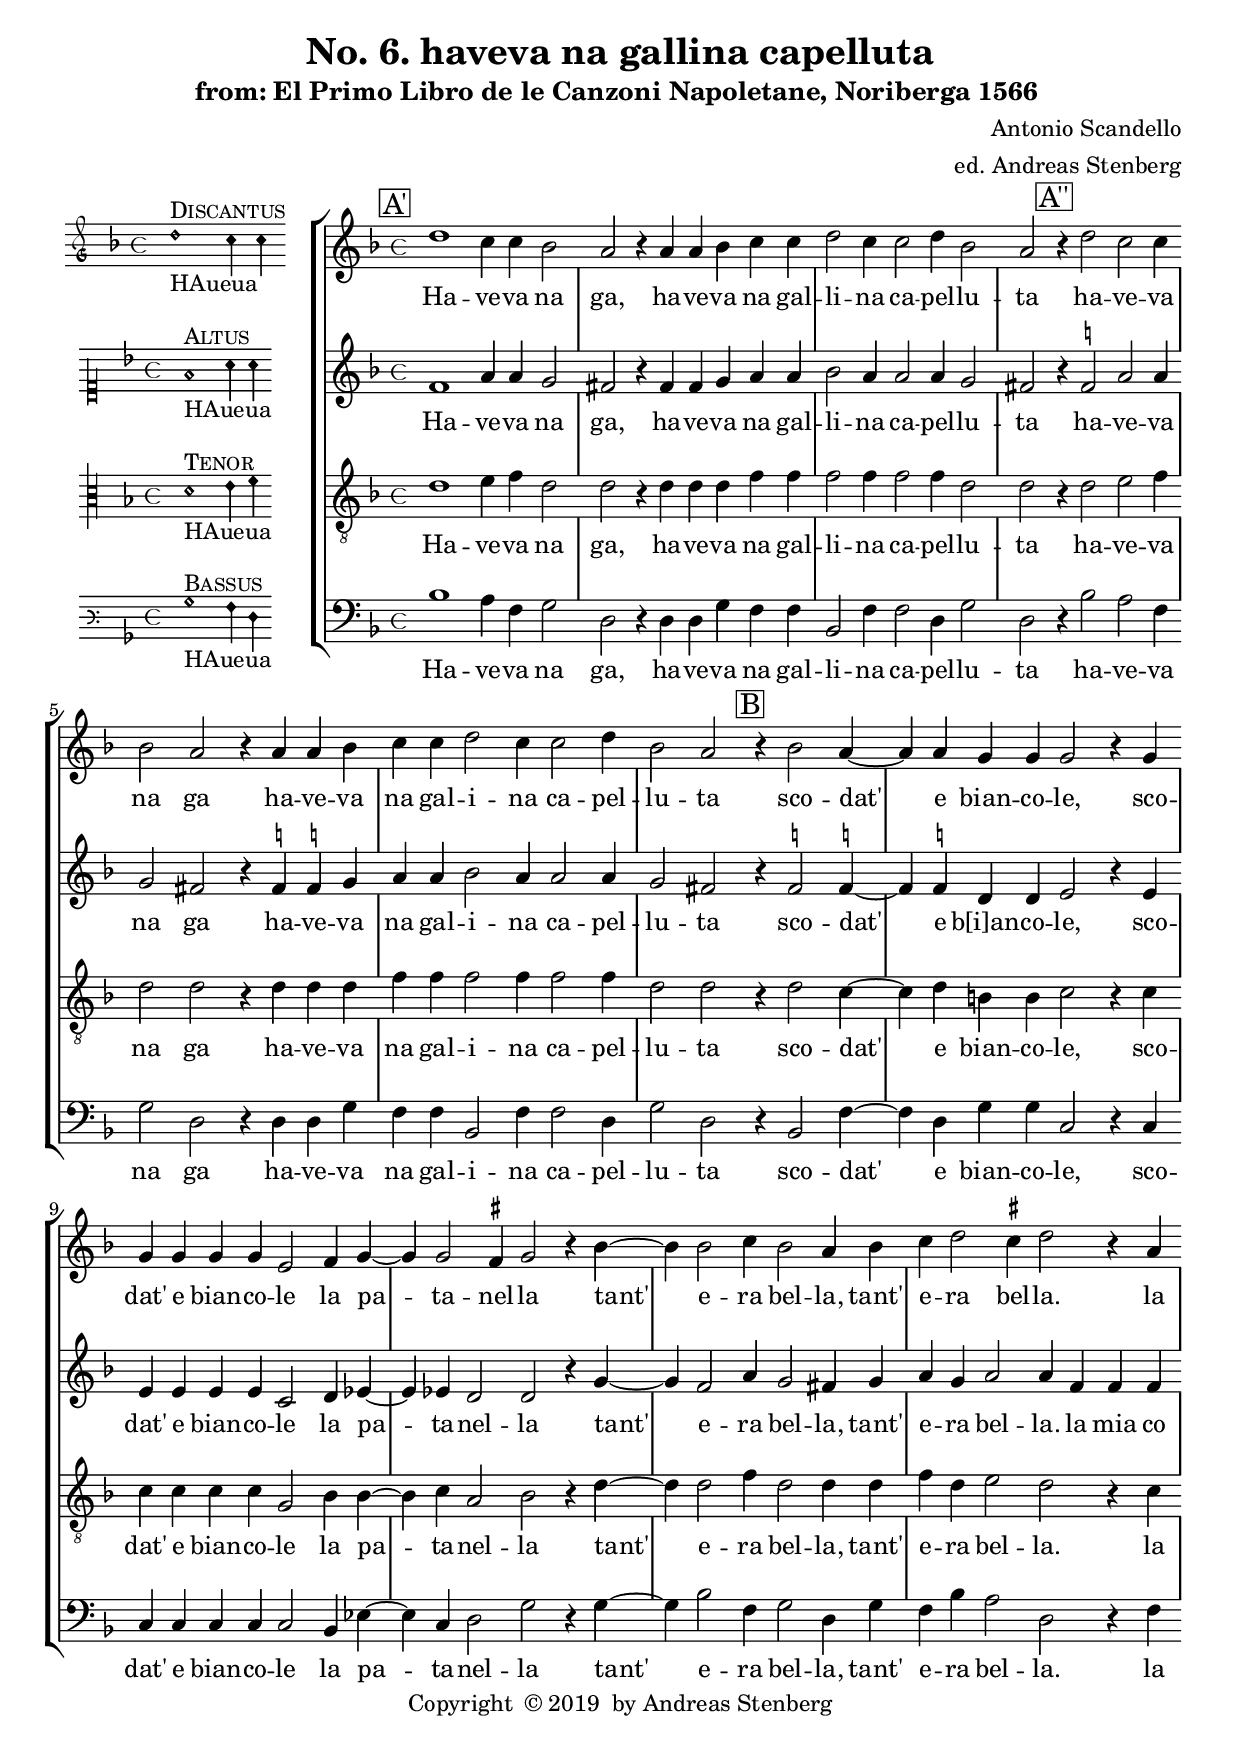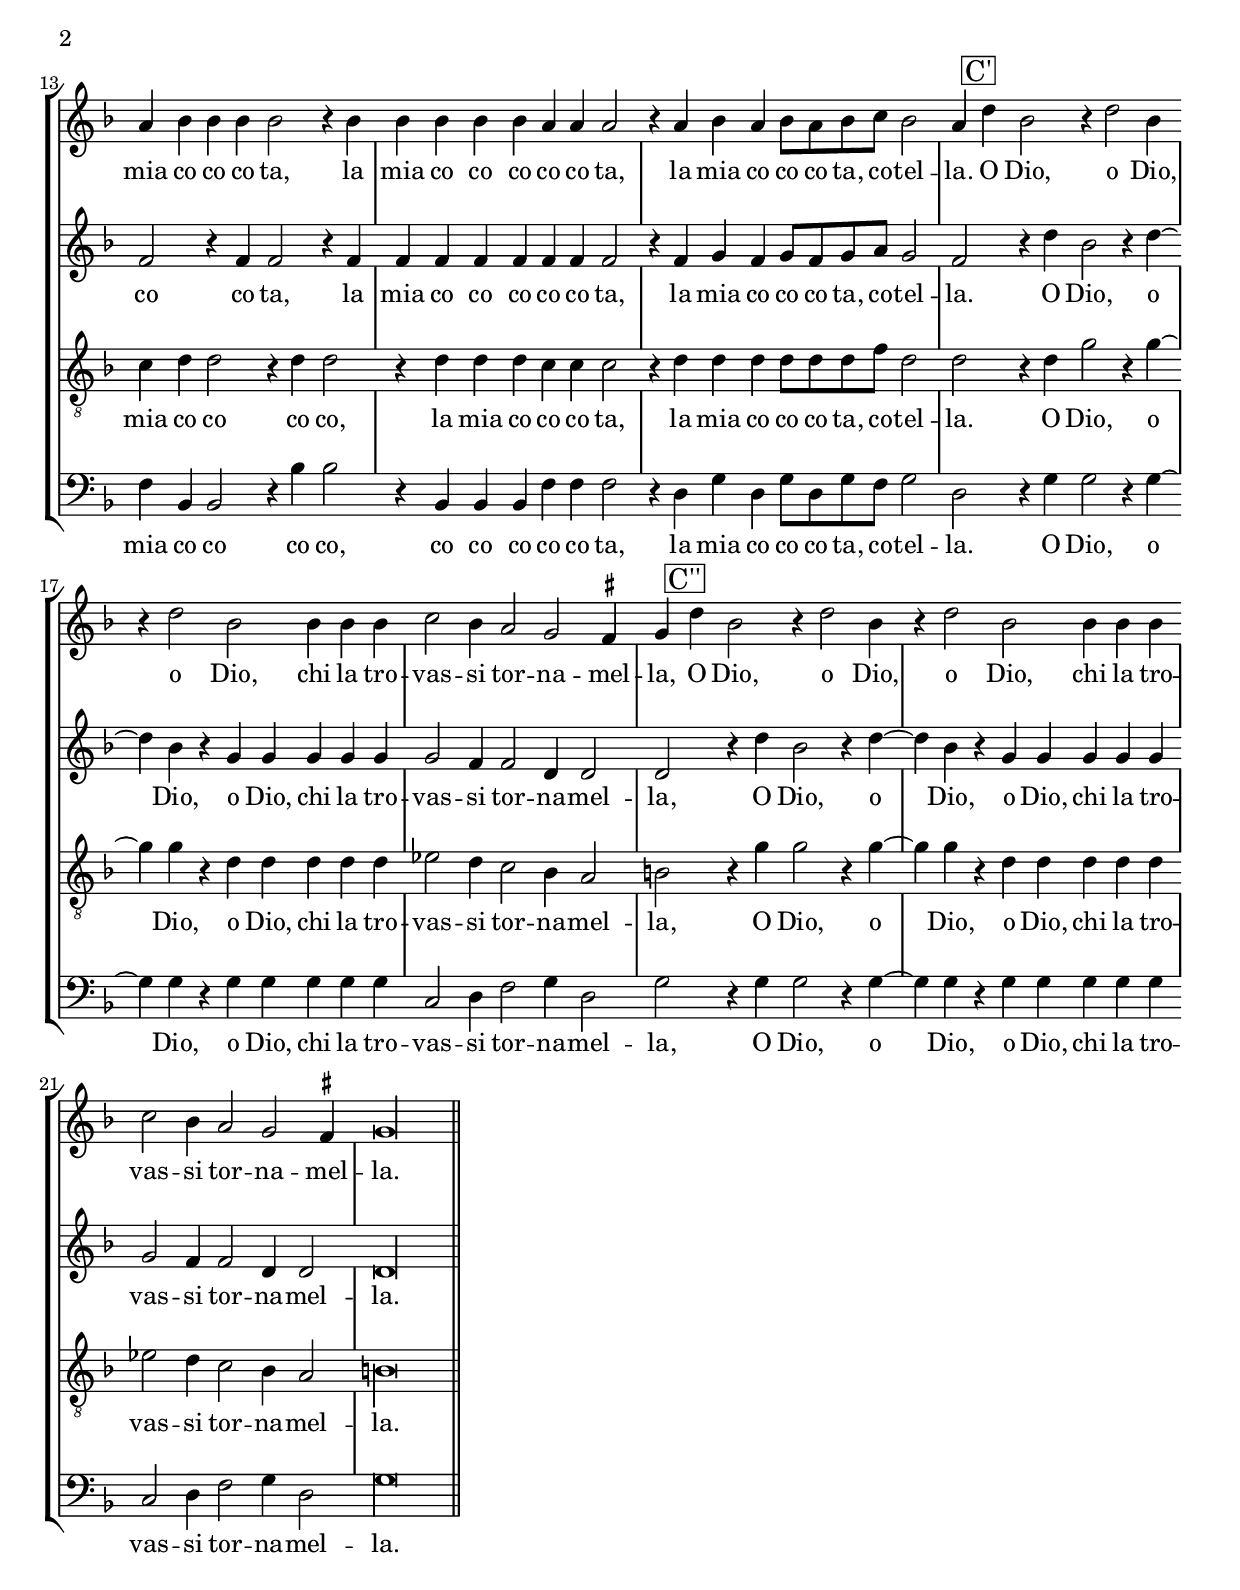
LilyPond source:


%%%%%%%%%%%%%%%%%%%%%%%%%%%%%%%%%%%%%%%%%%%%%%%%%%%%%%%%%%%%%%%%%%%
% This is a template based on the usual four part choir templater %
% where the voices have common lyrics at the the start but split  %
% to separate lyrics after a while.				  %
% This template is modyfied by AS from the one in the lilypond    %
% documentation.						  %
% This template is to be used for instance for fairly simple      %
% settings where the stanzas are set homophonicaly but twhere the %
% Chorus contains polyphony that require separate underlay for    %
% the different voices.						  %
%%%%%%%%%%%%%%%%%%%%%%%%%%%%%%%%%%%%%%%%%%%%%%%%%%%%%%%%%%%%%%%%%%%
\version "2.18.0"
\include "deutsch.ly"
ficta = \once \set suggestAccidentals =##t
\header {
   title = \markup {
    \center-column {
      "No. 6. haveva na gallina capelluta"
%      "Wann er zu nacht"
%      \vspace #0.5
    }
  }
  subtitle = "from: El Primo Libro de le Canzoni Napoletane, Noriberga 1566 "
  composer = "Antonio Scandello"
  arranger = "ed. Andreas Stenberg"
  poet = ""
  meter =""
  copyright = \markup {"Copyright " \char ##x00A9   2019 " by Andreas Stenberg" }
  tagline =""
}
global = {
  \key f \major
}
%% PDF p.15
sopMusic = \relative c'' {

  \set Score.tempoHideNote = ##t
  \tempo 2 = 86
  \override Staff.TimeSignature.style = #'mensural
  \time 4/4
  \set Timing.measureLength = #(ly:make-moment 4/2)
  \override Staff.BarLine.transparent = ##t
 \mark \markup { \box A' }
 d1 c4 c4 b2
 a2 r4 a4 a4 b4 c4 c4
 d2 c4 c2 d4 b2
 a2 \mark \markup { \box A'' } r4 d2 c2 c4
 b2 a2 r4 a4 a4 b4				%% end of first line in orig.
 c4 c4 d2 c4 c2 d4
 b2 a2 \mark \markup { \box B } r4 b2 a4~
 a4 a4 g4 g4 g2 r4 g4
 g4 g4 g4 g4 e2 f4 g4~
 g4 g2 \ficta fis4 g2 r4 b4~
 b4 b2 c4 b2 a4 b4				%% end of second line
 c4 d2 \ficta cis4 d2 r4 a4
 a4 b4 b4 b4 b2 r4 b4
 b4 b4 b4 b4 a4 a4 a2
 r4 a4 b4 a4 b8 a8 b8 c8 b2
 a4 \mark \markup { \box C' } d4 b2 r4 d2 b4				%% end of third line
 r4 d2 b2 b4 b4 b4
 c2 b4 a2 g2 \ficta fis4
 g4 \mark \markup { \box C'' } d'4 b2 r4 d2 b4
 r4 d2 b2 b4 b4 b4
 c2 b4 a2 g2 \ficta fis4
 \cadenzaOn
 g\longa
 \revert Staff.BarLine.transparent
  \bar "||"
}
sopWords = \lyricmode {
  Ha -- ve -- va na ga,
  ha -- ve -- va na gal -- li -- na ca -- pel -- lu -- ta
  ha -- ve -- va na ga
  ha -- ve -- va na gal -- i -- na ca -- pel -- lu -- ta
  sco -- dat' e bian -- co -- le,
  sco -- dat' e bian -- co -- le la pa -- ta -- nel -- la
  tant' e -- ra bel -- la,
  tant' e -- ra bel -- la.
  la mia co co co ta,
  la mia co co co co co ta,
  la mia co co co ta, co -- tel -- la.
  O Dio, o Dio, o Dio,
  chi la tro -- vas -- si tor -- na -- mel -- la,
  O Dio, o Dio, o Dio,
  chi la tro -- vas -- si tor -- na -- mel -- la.
}
%% PDF p.53
altoMusic = \relative c' {
  \override Staff.BarLine.transparent = ##t
  \override Staff.TimeSignature.style = #'mensural
  f1 a4 a4 g2
  fis2 r4 fis4 fis4 g4 a4 a4
  b2 a4 a2 a4 g2
  fis2 r4 \ficta f2 a2 a4
  g2  fis2 r4 \ficta f4 \ficta f!4 g4			%% end of first line in orig.
  a4 a4 b2 a4 a2 a4
  g2 fis2 r4 \ficta f2 \ficta f!4~
  \ficta f4 \ficta f!4 d4 d4 e2 r4 e4
  e4 e4 e4 e4 c2 d4 es4~
  es4 es4 d2 d2 r4 g4~
  g4 f2 a4 g2 fis4 g4				%% end of second line
  a4 g4 a2 a4 f4 f4 f4
  f2 r4 f4 f2 r4 f4
  f4 f4 f4 f4 f4 f4 f2
  r4 f4 g4 f4 g8 f8 g8 a8 g2
  f2 r4 d'4					%% end of third line
  b2 r4 d4~
  d4 b4 r4 g4 g4 g4 g4 g4
  g2 f4 f2 d4 d2
  d2 r4 d'4 b2 r4 d4~
  d4 b4 r4 g4 g4 g4 g4 g4
  g2 f4 f2 d4 d2
  \cadenzaOn
  d\longa
  \revert Staff.BarLine.transparent
}
altoWords = \lyricmode {
  Ha -- ve -- va na ga,
  ha -- ve -- va na gal -- li -- na ca -- pel -- lu -- ta
  ha -- ve -- va na ga
  ha -- ve -- va na gal -- i -- na ca -- pel -- lu -- ta
  sco -- dat' e b[i]an -- co -- le,
  sco -- dat' e bian -- co -- le la pa -- ta -- nel -- la
  tant' e -- ra bel -- la,
  tant' e -- ra bel -- la.
  la mia co co co ta,
  la mia co co co co co ta,
  la mia co co co ta, co -- tel -- la.
  O Dio, o Dio, o Dio,
  chi la tro -- vas -- si tor -- na -- mel -- la,
  O Dio, o Dio, o Dio,
  chi la tro -- vas -- si tor -- na -- mel -- la.
}
%% PDF p. 91
tenorMusic = \relative c' {
  \clef "G_8"
  \override Staff.BarLine.transparent = ##t
  \override Staff.TimeSignature.style = #'mensural
  d1 e4 f4 d2
  d2 r4 d4 d4 d4 f4 f4
  f2 f4 f2 f4 d2
  d2 r4 d2 e2 f4
  d2 d2 r4 d4 d4 d4
  f4 f4 f2					%% end of first line in orig.
  f4 f2 f4
  d2 d2 r4 d2 c4~
  c4 d4 h4 h4 c2 r4 c4
  c4 c4 c4 c4 g2 b4 b4~
  b4 c4 a2 b2 r4 d4~
  d4 d2 f4 d2 d4 d4
  f4 d4 e2					%5 end of second line
  d2 r4 c4
  c4 d4 d2 r4 d4 d2
  r4 d4 d4 d4 c4 c4 c2
  r4 d4 d4 d4 d8 d8 d8 f8 d2
  d2 r4 d4 g2 r4 g4~
  g4 g4 r4 d4					%5 end of third line
  d4 d4 d4 d4
  es2 d4 c2 b4 a2
  h2 r4 g'4 g2 r4 g4~
  g4 g4 r4 d4 d4 d4 d4 d4
  es2 d4 c2 b4 a2
  \cadenzaOn
  h\longa
  \revert Staff.BarLine.transparent
}
tenorWords = \lyricmode {
  Ha -- ve -- va na ga,
  ha -- ve -- va na gal -- li -- na ca -- pel -- lu -- ta
  ha -- ve -- va na ga
  ha -- ve -- va na gal -- i -- na ca -- pel -- lu -- ta
  sco -- dat' e bian -- co -- le,
  sco -- dat' e bian -- co -- le la pa -- ta -- nel -- la
  tant' e -- ra bel -- la,
  tant' e -- ra bel -- la.
  la mia co co co co,
  la mia co co co ta,
  la mia co co co ta, co -- tel -- la.
  O Dio, o Dio, o Dio,
  chi la tro -- vas -- si tor -- na -- mel -- la,
  O Dio, o Dio, o Dio,
  chi la tro -- vas -- si tor -- na -- mel -- la.
}
%% PDF p. 129
bassMusic = \relative c {
  \override Staff.BarLine.transparent = ##t
  \override Staff.TimeSignature.style = #'mensural
  b'1 a4 f4 g2
  d2 r4 d4 d4 g4 f4 f4
  b,2 f'4 f2 d4 g2
  d2 r4 b'2 a2 f4
  g2 d2 r4 d4 d4 g4				%% end of first line in orig.
  f4 f4 b,2 f'4 f2 d4
  g2 d2 r4 b2 f'4~
  f4 d4 g4 g4 c,2 r4 c4
  c4 c4 c4 c4 c2 b4 es4~
  es4 c d2 g2 r4 g4~
  g4 b2 f4					%5 end of second line
  g2 d4 g4
  f4 b4 a2  d,2 r4 f4
  f4 b,4 b2 r4 b'4 b2
  r4 b,4 b4 b4 f'4 f4  f2
  r4 d4 g4 d4 g8 d8 g8 f8 g2
  d2 r4 g4					%% end of third line
  g2 r4 g4~
  g4 g4 r4 g4 g4 g4 g4 g4
  c,2 d4 f2 g4 d2
  g2 r4 g4 g2 r4 g4~
  g4 g4  r4 g4 g4 g4 g4 g4
  c,2 d4 f2 g4 d2
  \cadenzaOn
  g\longa
  \revert Staff.BarLine.transparent
}
bassWords = \lyricmode {
  Ha -- ve -- va na ga,
  ha -- ve -- va na gal -- li -- na ca -- pel -- lu -- ta
  ha -- ve -- va na ga
  ha -- ve -- va na gal -- i -- na ca -- pel -- lu -- ta
  sco -- dat' e bian -- co -- le,
  sco -- dat' e bian -- co -- le la pa -- ta -- nel -- la
  tant' e -- ra bel -- la,
  tant' e -- ra bel -- la.
  la mia co co co co,
  co co  co co co ta,
  la mia co co co ta, co -- tel -- la.
  O Dio, o Dio, o Dio,
  chi la tro -- vas -- si tor -- na -- mel -- la,
  O Dio, o Dio, o Dio,
  chi la tro -- vas -- si tor -- na -- mel -- la.
}
incipitDiscantus = \markup {
  \score {
    {
      %      \set Staff.instrumentName = #"Tenor "
      \override NoteHead.style = #'neomensural
      \override Rest.style = #'neomensural
      \override Staff.TimeSignature.style = #'mensural
      \cadenzaOn
      \clef "petrucci-g"
      \key f \major
      \time 4/4

      d''1 ^\markup { \smallCaps"Discantus"} _"HAueua"
      c''4 c''4
    }
    \layout {
      \context {
        \Voice
        \remove "Ligature_bracket_engraver"
        \consists "Mensural_ligature_engraver"
      }
      line-width = 4.5\cm
    }
  }
}


incipitAltus = \markup {
  \score {
    {
      %      \set Staff.instrumentName = #"Tenor "
      \override NoteHead.style = #'neomensural
      \override Rest.style = #'neomensural
      \override Staff.TimeSignature.style = #'mensural
      \cadenzaOn
      \clef "petrucci-c1"
      \key f \major
      \time 4/4
      f'1^\markup \smallCaps"Altus"_"HAueua"
      a'4 a'4
    }
    \layout {
      \context {
        \Voice
        \remove "Ligature_bracket_engraver"
        \consists "Mensural_ligature_engraver"
      }
      line-width = 4.5\cm
    }
  }
}


incipitTenor = \markup {
  \score {
    {
      %      \set Staff.instrumentName = #"Tenor "
      \override NoteHead.style = #'neomensural
      \override Rest.style = #'neomensural
      \override Staff.TimeSignature.style = #'mensural
      \cadenzaOn
      \clef "petrucci-c3"
      \key f \major
      \time 4/4
      d'1^\markup \smallCaps"Tenor" _"HAueua"
      e'4 f'4
    }
    \layout {
      \context {
        \Voice
        \remove "Ligature_bracket_engraver"
        \consists "Mensural_ligature_engraver"
      }
      line-width = 5.0\cm
    }
  }
}
#(append! supported-clefs '(("mensural-f3" . ("clefs.mensural.f" 0 0))))

incipitBassus = \markup {
  \score {
    {
      %      \set Staff.instrumentName = #"Tenor "
      \override NoteHead.style = #'neomensural
      \override Rest.style = #'neomensural
      \override Staff.TimeSignature.style = #'mensural
      \cadenzaOn
      \clef "mensural-f3"
      \key f \major
      \time 4/4
      b1^\markup \smallCaps"Bassus"_"HAueua"
      a4 f4
    }
    \layout {
      \context {
        \Voice
        \remove "Ligature_bracket_engraver"
        \consists "Mensural_ligature_engraver"
      }
      line-width = 4.5\cm
    }
  }
}


\score {
  <<
    \new StaffGroup \with {
      \override VerticalAxisGroup.staff-staff-spacing = #'((basic-distance . 12))
    } <<
      \new Staff = treble <<
        \set Staff.instrumentName = \incipitDiscantus
        \new Voice = "sopranos" {
          \set  Staff.midiInstrument ="choir aahs"
          %	\voiceOne
          << \global \sopMusic >>
        }
      >>
      \new Lyrics = sopranos { s1 }

      \new Staff = "medius" <<
        \set Staff.instrumentName = \incipitAltus

        \new Voice = "altos" {
          %	\voiceTwo
          \set  Staff.midiInstrument ="choir aahs"
          << \global \altoMusic >>
        }
      >>

      \new Lyrics = "altos" { s1 }
      \new Staff = tenors <<
        \set Staff.instrumentName = \incipitTenor

        \clef "treble"
        \new Voice = "tenors" {
          \set  Staff.midiInstrument ="choir aahs"
          %	\voiceOne
          << \global \tenorMusic >>
        }
      >>
      \new Lyrics = "tenors" { s1 }

      \new Staff ="basses" {
        \set Staff.instrumentName = \incipitBassus

        \new Voice = "basses" {
          \set  Staff.midiInstrument ="choir aahs"
          \clef "bass"
          %	\voiceTwo
          << \global \bassMusic >>
        }
      }
    >>
    \new Lyrics = basses { s1 }

    \context Lyrics = sopranos \lyricsto sopranos \sopWords
    \context Lyrics = altos \lyricsto altos \altoWords
    \context Lyrics = tenors \lyricsto tenors \tenorWords
    \context Lyrics = basses \lyricsto basses \bassWords
  >>
  \layout {
    \context {
      \Score
      % no bars in staves
      %      \override BarLine.transparent = ##t

    }
    % the next three instructions keep the lyrics between the bar lines
    \context {
      \Lyrics
      \consists "Bar_engraver"
      \override BarLine.transparent = ##t
    }
    \context {
      \StaffGroup
      \consists "Separating_line_group_engraver"
    }
    \context {
      \Voice
      % no slurs
      \override Slur.transparent = ##t
      % Comment in the below "\remove" command to allow line
      % breaking also at those barlines where a note overlaps
      % into the next bar.  The command is commented out in this
      % short example score, but especially for large scores, you
      % will typically yield better line breaking and thus improve
      % overall spacing if you comment in the following command.
      %\remove "Forbid_line_break_engraver"
    }
    indent = 4.5\cm
  }

}
\score {
  <<
    \new StaffGroup <<
      \new Staff = treble <<
        \set Staff.instrumentName = \incipitDiscantus
        \new Voice = "sopranos" {
          \set  Staff.midiInstrument ="choir aahs"
          %	\voiceOne
          << \global \sopMusic >>
        }
      >>
      \new Lyrics = sopranos { s1 }

      \new Staff = "medius" <<
        \set Staff.instrumentName = \incipitAltus

        \new Voice = "altos" {
          %	\voiceTwo
          \set  Staff.midiInstrument ="choir aahs"
          << \global \altoMusic >>
        }
      >>

      \new Lyrics = "altos" { s1 }
      \new Staff = tenors <<
        \set Staff.instrumentName = \incipitTenor

        \clef "treble"
        \new Voice = "tenors" {
          \set  Staff.midiInstrument ="choir aahs"
          %	\voiceOne
          << \global \tenorMusic >>
        }
      >>
      \new Lyrics = "tenors" { s1 }

      \new Staff ="basses" {
        \set Staff.instrumentName = \incipitBassus

        \new Voice = "basses" {
          \set  Staff.midiInstrument ="choir aahs"
          \clef "G_8"
          %	\voiceTwo
          << \global \bassMusic >>
        }
      }
    >>
    \new Lyrics = basses { s1 }

    \context Lyrics = sopranos \lyricsto sopranos \sopWords
    \context Lyrics = altos \lyricsto altos \altoWords
    \context Lyrics = tenors \lyricsto tenors \tenorWords
    \context Lyrics = basses \lyricsto basses \bassWords
  >>
  \midi {}
}
\paper {
  ragged-bottom = ##t
  ragged-last-bottom = ##t
  ragged-last = ##t
}

%{
convert-ly.py (GNU LilyPond) 2.18.2  convert-ly.py: Processing `'...
Applying conversion: 2.15.7, 2.15.9, 2.15.10, 2.15.16, 2.15.17,
2.15.18, 2.15.19, 2.15.20, 2.15.25, 2.15.32, 2.15.39, 2.15.40,
2.15.42, 2.15.43, 2.16.0, 2.17.0, 2.17.4, 2.17.5, 2.17.6, 2.17.11,
2.17.14, 2.17.15, 2.17.18, 2.17.19, 2.17.20, 2.17.25, 2.17.27,
2.17.29, 2.17.97, 2.18.0
%}
